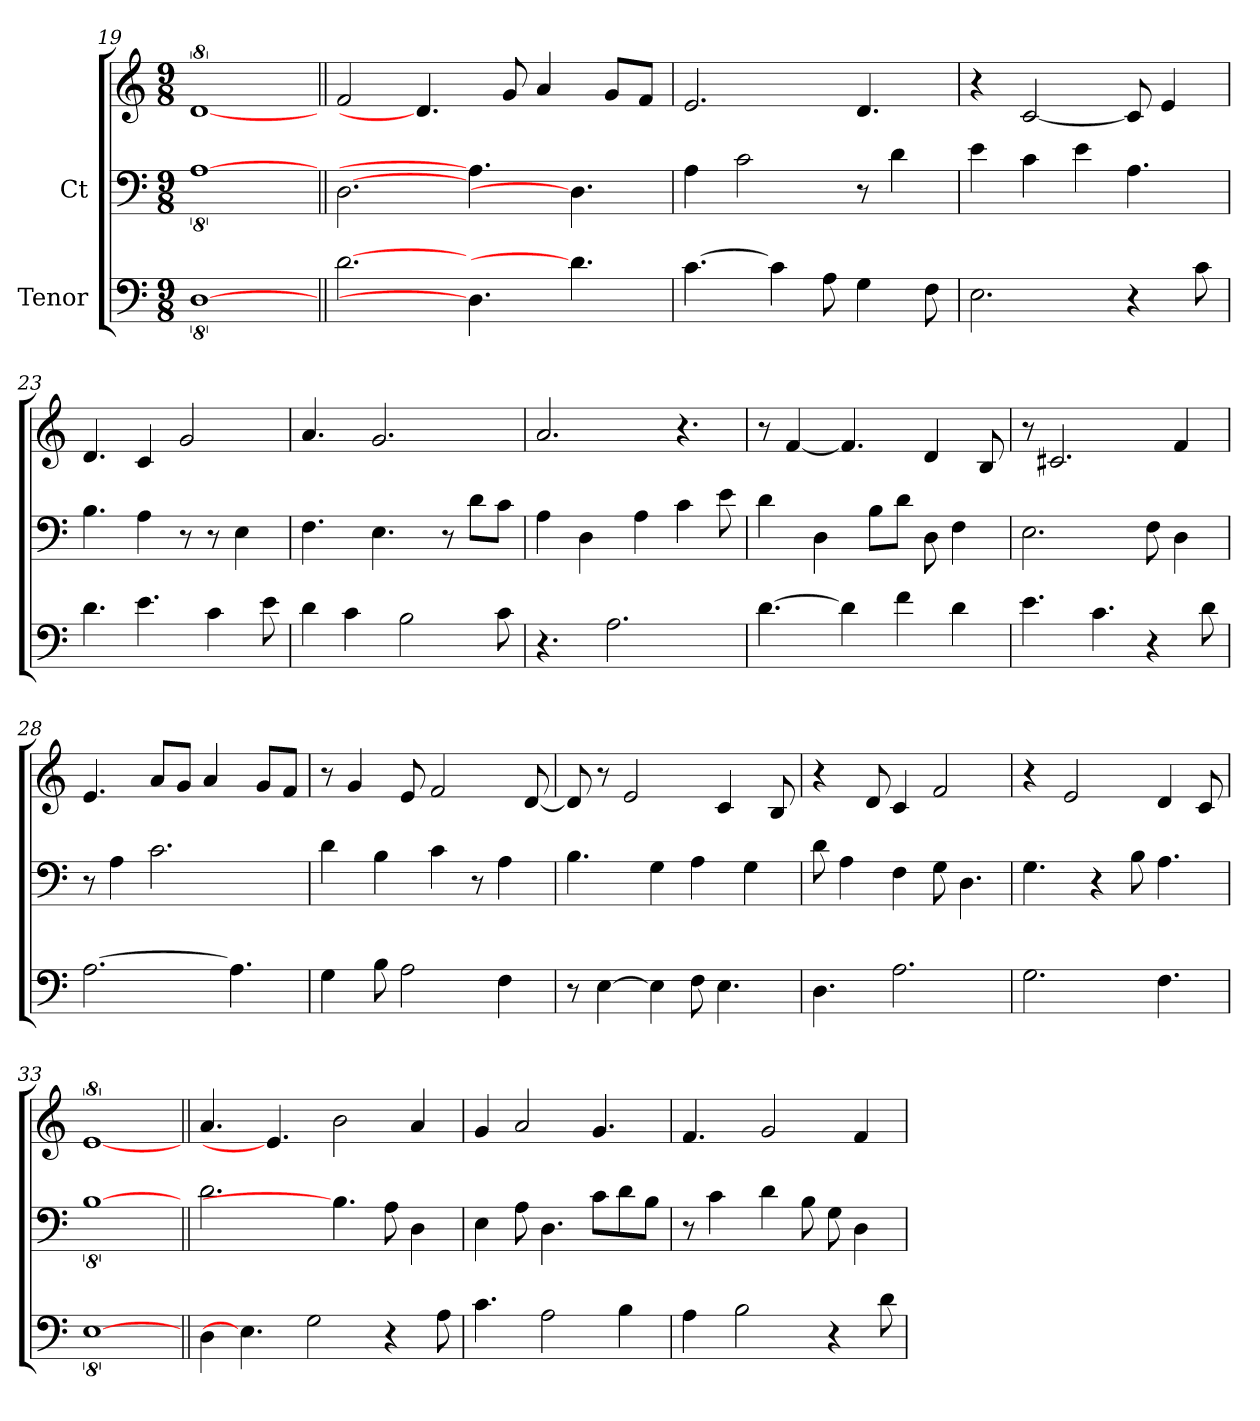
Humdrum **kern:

**kern	**kern	**kern
*part3	*part2	*part1
*staff3	*staff2	*staff1
*I"Tenor	*I"Ct	*
*clefF4	*clefF4	*clefG2
*k[]	*k[]	*k[]
*C:	*C:	*C:
*M9/8	*M9/8	*M9/8
=19	=19	=19
[8%9D	[8%9A	[8%9d
=20||	=20||	=20||
[>2.d\	[<2.D\	2f/
.	.	4.d]
4.D]	4.A]	.
.	.	8g/
.	.	4a/
4.d\]	4.D\]	.
.	.	8g/L
.	.	8f/J
!!LO:LB:g=z
=21	=21	=21
[>4.c\	4A\	2.e/
.	2c\	.
4c\]	.	.
8A\	.	.
4G\	8r	4.d/
.	4d\	.
8F\	.	.
=22	=22	=22
2.E\	4e\	4r
.	4c\	[<2c/
.	4e\	.
4r	4.A\	8c/]
.	.	4e/
8c\	.	.
=23	=23	=23
4.d\	4.B\	4.d/
4.e\	4A\	4c/
.	8r	2g/
4c\	8r	.
.	4E\	.
8e\	.	.
=24	=24	=24
4d\	4.F\	4.a/
4c\	.	.
.	4.E\	2.g/
2B\	.	.
.	8r	.
.	8d\L	.
8c\	8c\J	.
=25	=25	=25
4.r	4A\	2.a/
.	4D\	.
2.A\	.	.
.	4A\	.
.	4c\	4.r
.	8e\	.
!!LO:LB:g=z
=26	=26	=26
[>4.d\	4d\	8r
.	.	[<4f/
.	4D\	.
4d\]	.	4.f/]
.	8B\L	.
4f\	8d\J	.
.	8D\	4d/
4d\	4F\	.
.	.	8B/
=27	=27	=27
4.e\	2.E\	8r
.	.	2.c#X/
4.c\	.	.
4r	8F\	.
.	4D\	4f/
8d\	.	.
=28	=28	=28
[>2.A\	8r	4.e/
.	4A\	.
.	2.c\	8a/L
.	.	8g/J
.	.	4a/
4.A\]	.	.
.	.	8g/L
.	.	8f/J
=29	=29	=29
4G\	4d\	8r
.	.	4g/
8B\	4B\	.
2A\	.	8e/
.	4c\	2f/
.	8r	.
4F\	4A\	.
.	.	[<8d/
=30	=30	=30
8r	4.B\	8d/]
[>4E\	.	8r
.	.	2e/
4E\]	4G\	.
8F\	4A\	.
4.E\	.	4c/
.	4G\	.
.	.	8B/
!!LO:PB:g=z
=31	=31	=31
4.D\	8d\	4r
.	4A\	.
.	.	8d/
2.A\	4F\	4c/
.	8G\	2f/
.	4.D\	.
=32	=32	=32
2.G\	4.G\	4r
.	.	2e/
.	4r	.
.	8B\	.
4.F\	4.A\	4d/
.	.	8c/
=33	=33	=33
[8%9E	[8%9B	[8%9e
=34||	=34||	=34||
4D\	2.d\	4.a/
4.E]	.	.
.	.	4.e]
2G\	.	.
.	4.B]	2b\
4r	8A\	.
.	4D\	4a/
8A\	.	.
=35	=35	=35
4.c\	4E\	4g/
.	8A\	2a/
2A\	4.D\	.
.	8c\L	4.g/
4B\	8d\	.
.	8B\J	.
=36	=36	=36
4A\	8r	4.f/
.	4c\	.
2B\	.	.
.	4d\	2g/
.	8B\	.
4r	8G\	.
.	4D\	4f/
8d\	.	.
=	=	=
*-	*-	*-
